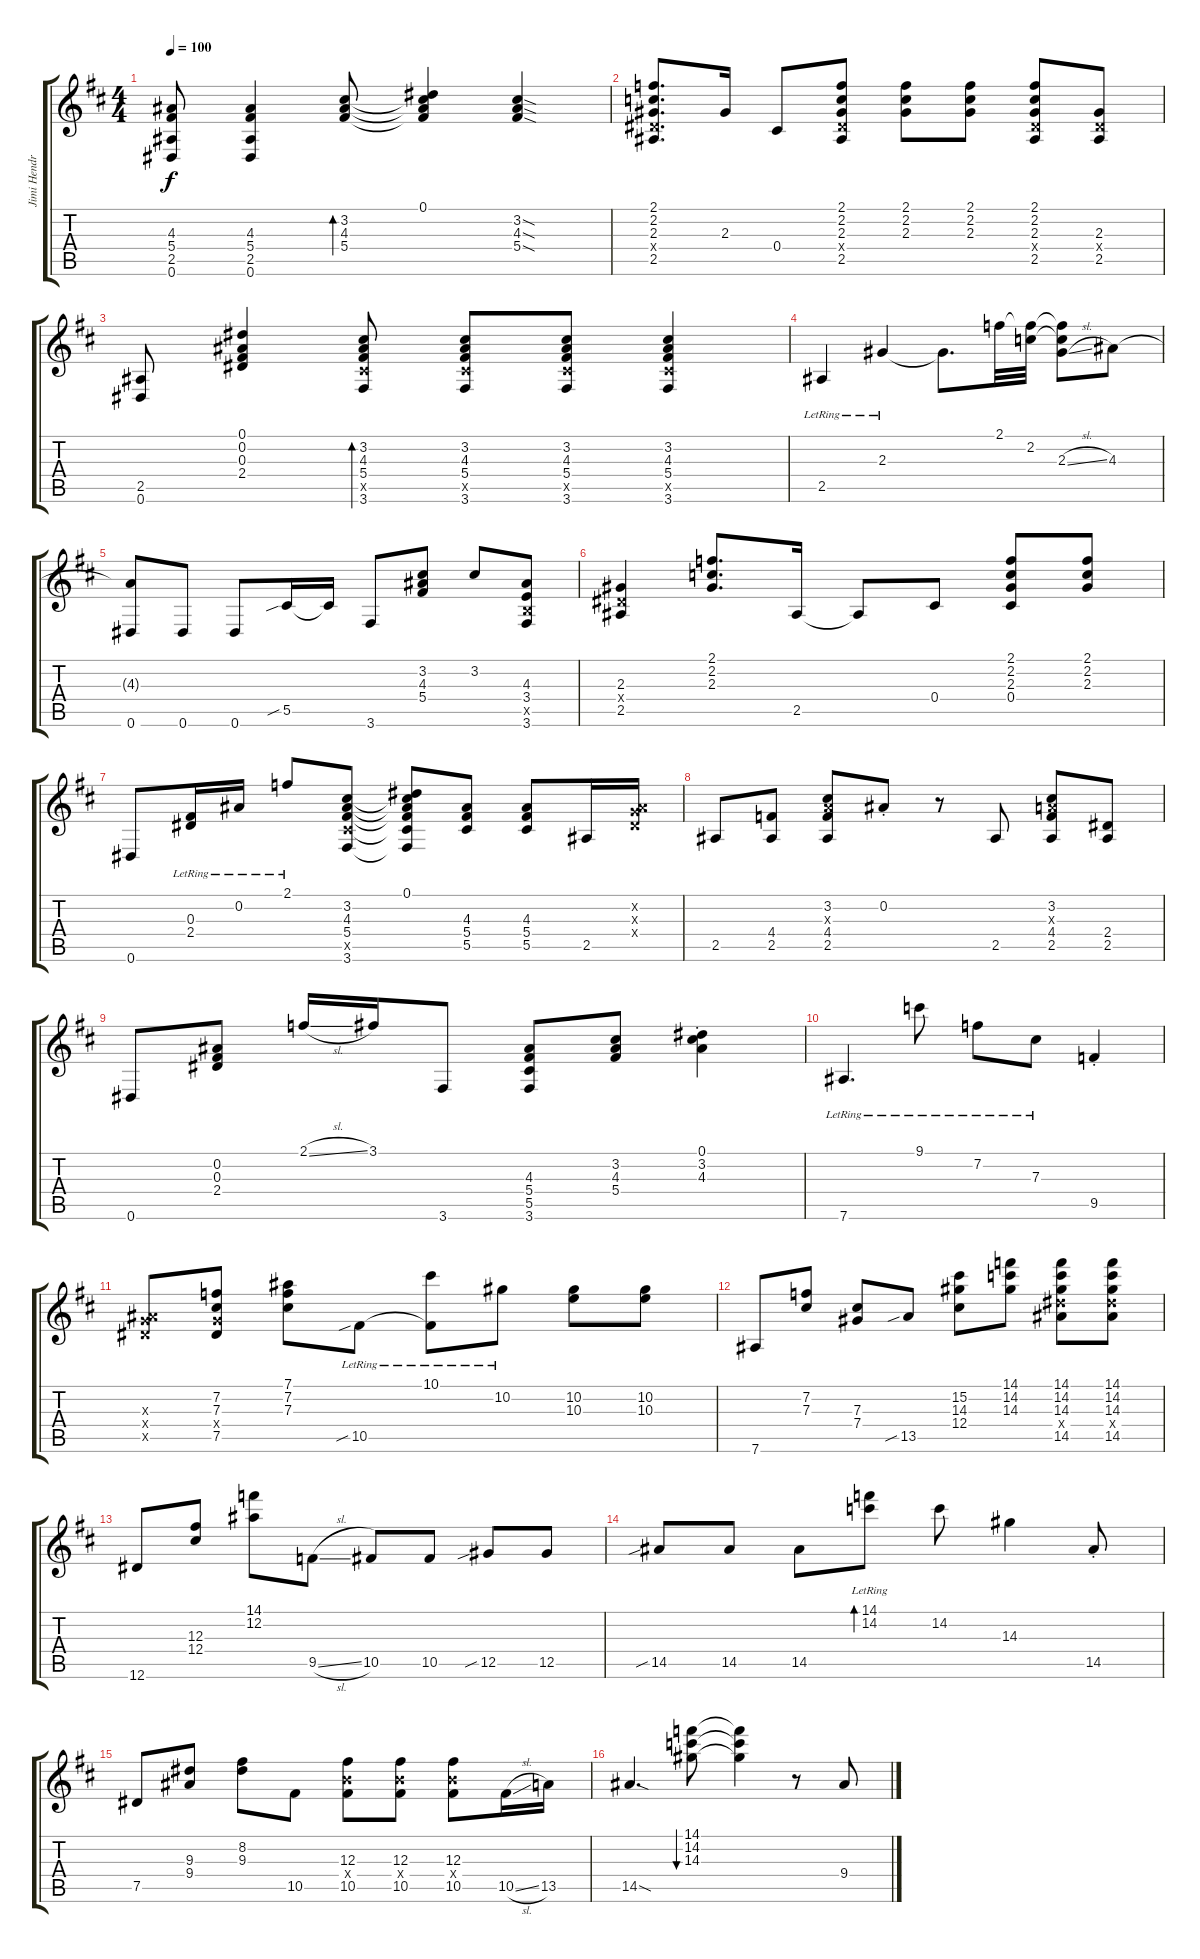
\track ("Jimi Hendrix-Distortion Gtr. Tuned Down " "Jimi Hendr") {instrument distortionguitar}
\staff {score tabs}
\tuning (Eb4 Bb3 Gb3 Db3 Ab2 Eb2) {hide}
\ts (4 4)
\tempo 100
\clef g2
\ks d
(4.3 5.4 2.5 0.6).8{dy f} (4.3 5.4 2.5 0.6).4 (3.2 4.3 5.4).8{bd 30} (0.1 3.2{t} 4.3{t} 5.4{t}).4 (3.2{sod} 4.3{sod} 5.4{sod}).4 |
(2.1 2.2 2.3 2.4{x} 2.5).8{d} 2.3.16 0.4.8 (2.1 2.2 2.3 2.4{x} 2.5).8 (2.1 2.2 2.3).8 (2.1 2.2 2.3).8 (2.1 2.2 2.3 2.4{x} 2.5).8 (2.3 2.4{x} 2.5).8 |
(2.5 0.6).8 (0.1 0.2 0.3 2.4).4 (3.2 4.3 5.4 5.5{x} 3.6).8{bd 30} (3.2 4.3 5.4 5.5{x} 3.6).8 (3.2 4.3 5.4 5.5{x} 3.6).8 (3.2 4.3 5.4 5.5{x} 3.6).4 |
2.5{lr}.4 2.3{lr}.4 2.3{t}.8{d} 2.1.32 (2.1{t} 2.2).32 (2.1{t} 2.2{t} 2.3{sl}).8 4.3.8 |
(4.3{t} 0.6).8 0.6.8 0.6.8 5.5{sib}.16 5.5{t}.16 3.6.8 (3.2 4.3 5.4).8 3.2.8 (4.3 3.4 3.5{x} 3.6).8 |
(2.3 2.4{x} 2.5).4 (2.1 2.2 2.3).8{d} 2.5.16 2.5{t}.8 0.4.8 (2.1 2.2 2.3 0.4).8 (2.1 2.2 2.3).8 |
0.6.8 (0.3{lr} 2.4{lr}).16 0.2{lr}.16 2.1{lr}.8 (3.2 4.3 5.4 5.5{x} 3.6).8 (0.1 3.2{t} 4.3{t} 5.4{t} 5.5{t} 3.6{t}).8 (4.3 5.4 5.5).8 (4.3 5.4 5.5).8 2.5.16 (0.2{x} 1.3{x} 2.4{x}).16 |
2.5.8 (4.4 2.5).8 (3.2 3.3{x} 4.4 2.5).8 0.2{st}.8 r.8 2.5.8 (3.2 3.3{x} 4.4 2.5).8 (2.4 2.5).8 |
0.6.8 (0.2 0.3 2.4).8 2.1{sl}.16 3.1.16 3.6.8 (4.3 5.4 5.5 3.6).8 (3.2 4.3 5.4).8 (0.1{st} 3.2{st} 4.3{st}).4 |
7.6{lr}.4{d} 9.1{lr}.8 7.2{lr}.8 7.3{lr}.8 9.5{st}.4 |
(4.3{x} 6.4{x} 7.5{x}).8 (7.2 7.3 6.4{x} 7.5).8 (7.1 7.2 7.3).8 10.5{sib lr}.8 (10.1{lr} 10.5{t}).8 10.2{lr}.8 (10.2 10.3).8 (10.2 10.3).8 |
7.6.8 (7.2 7.3).8 (7.3 7.4).8 13.5{sib}.8 (15.2 14.3 12.4).8 (14.1 14.2 14.3).8 (14.1 14.2 14.3 14.4{x} 14.5).8 (14.1 14.2 14.3 14.4{x} 14.5).8 |
12.6.8 (12.3 12.4).8 (14.1 12.2).8 9.5{sl}.8 10.5.8 10.5.8 12.5{sib}.8 12.5.8 |
14.5{sib}.8 14.5.8 14.5.8 (14.1{lr} 14.2{lr}).8{bd 30} 14.2.8 14.3.4 14.5{st}.8 |
7.5.8 (9.3 9.4).8 (8.2 9.3).8 10.5.8 (12.3 10.4{x} 10.5).8 (12.3 10.4{x} 10.5).8 (12.3 10.4{x} 10.5).8 10.5{sl}.16 13.5.16 |
14.5{sod}.4{d} (14.1 14.2 14.3).8{bu 30} (14.1{t} 14.2{t} 14.3{t}).4 r.8 9.4.8
